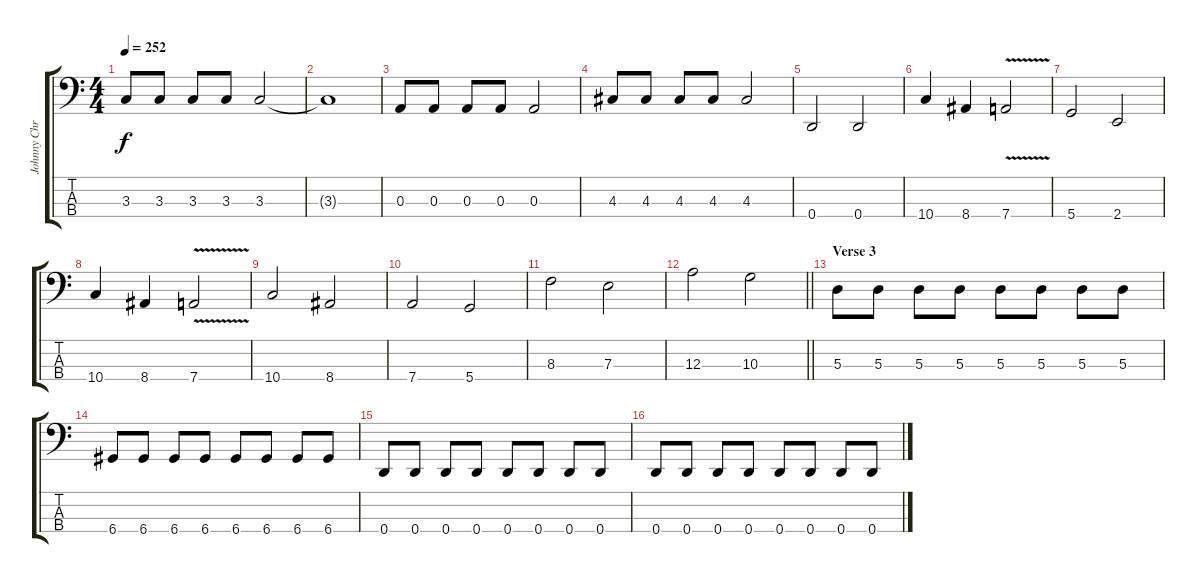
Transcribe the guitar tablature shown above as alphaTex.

\track ("Johnny Christ" "Johnny Chr") {instrument electricbasspick}
\staff {score tabs}
\tuning (G2 D2 A1 D1) {hide}
\ts (4 4)
\tempo 252
\clef f4
\ks c
3.3.8{dy f} 3.3.8 3.3.8 3.3.8 3.3.2 |
3.3{t}.1 |
0.3.8 0.3.8 0.3.8 0.3.8 0.3.2 |
4.3.8 4.3.8 4.3.8 4.3.8 4.3.2 |
0.4.2 0.4.2 |
10.4.4 8.4.4 7.4{v}.2 |
5.4.2 2.4.2 |
10.4.4 8.4.4 7.4{v}.2 |
10.4.2 8.4.2 |
7.4.2 5.4.2 |
8.3.2 7.3.2 |
\barLineRight lightlight
12.3.2 10.3.2 |
\section ("" "Verse 3")
5.3.8 5.3.8 5.3.8 5.3.8 5.3.8 5.3.8 5.3.8 5.3.8 |
6.4.8 6.4.8 6.4.8 6.4.8 6.4.8 6.4.8 6.4.8 6.4.8 |
0.4.8 0.4.8 0.4.8 0.4.8 0.4.8 0.4.8 0.4.8 0.4.8 |
0.4.8 0.4.8 0.4.8 0.4.8 0.4.8 0.4.8 0.4.8 0.4.8
